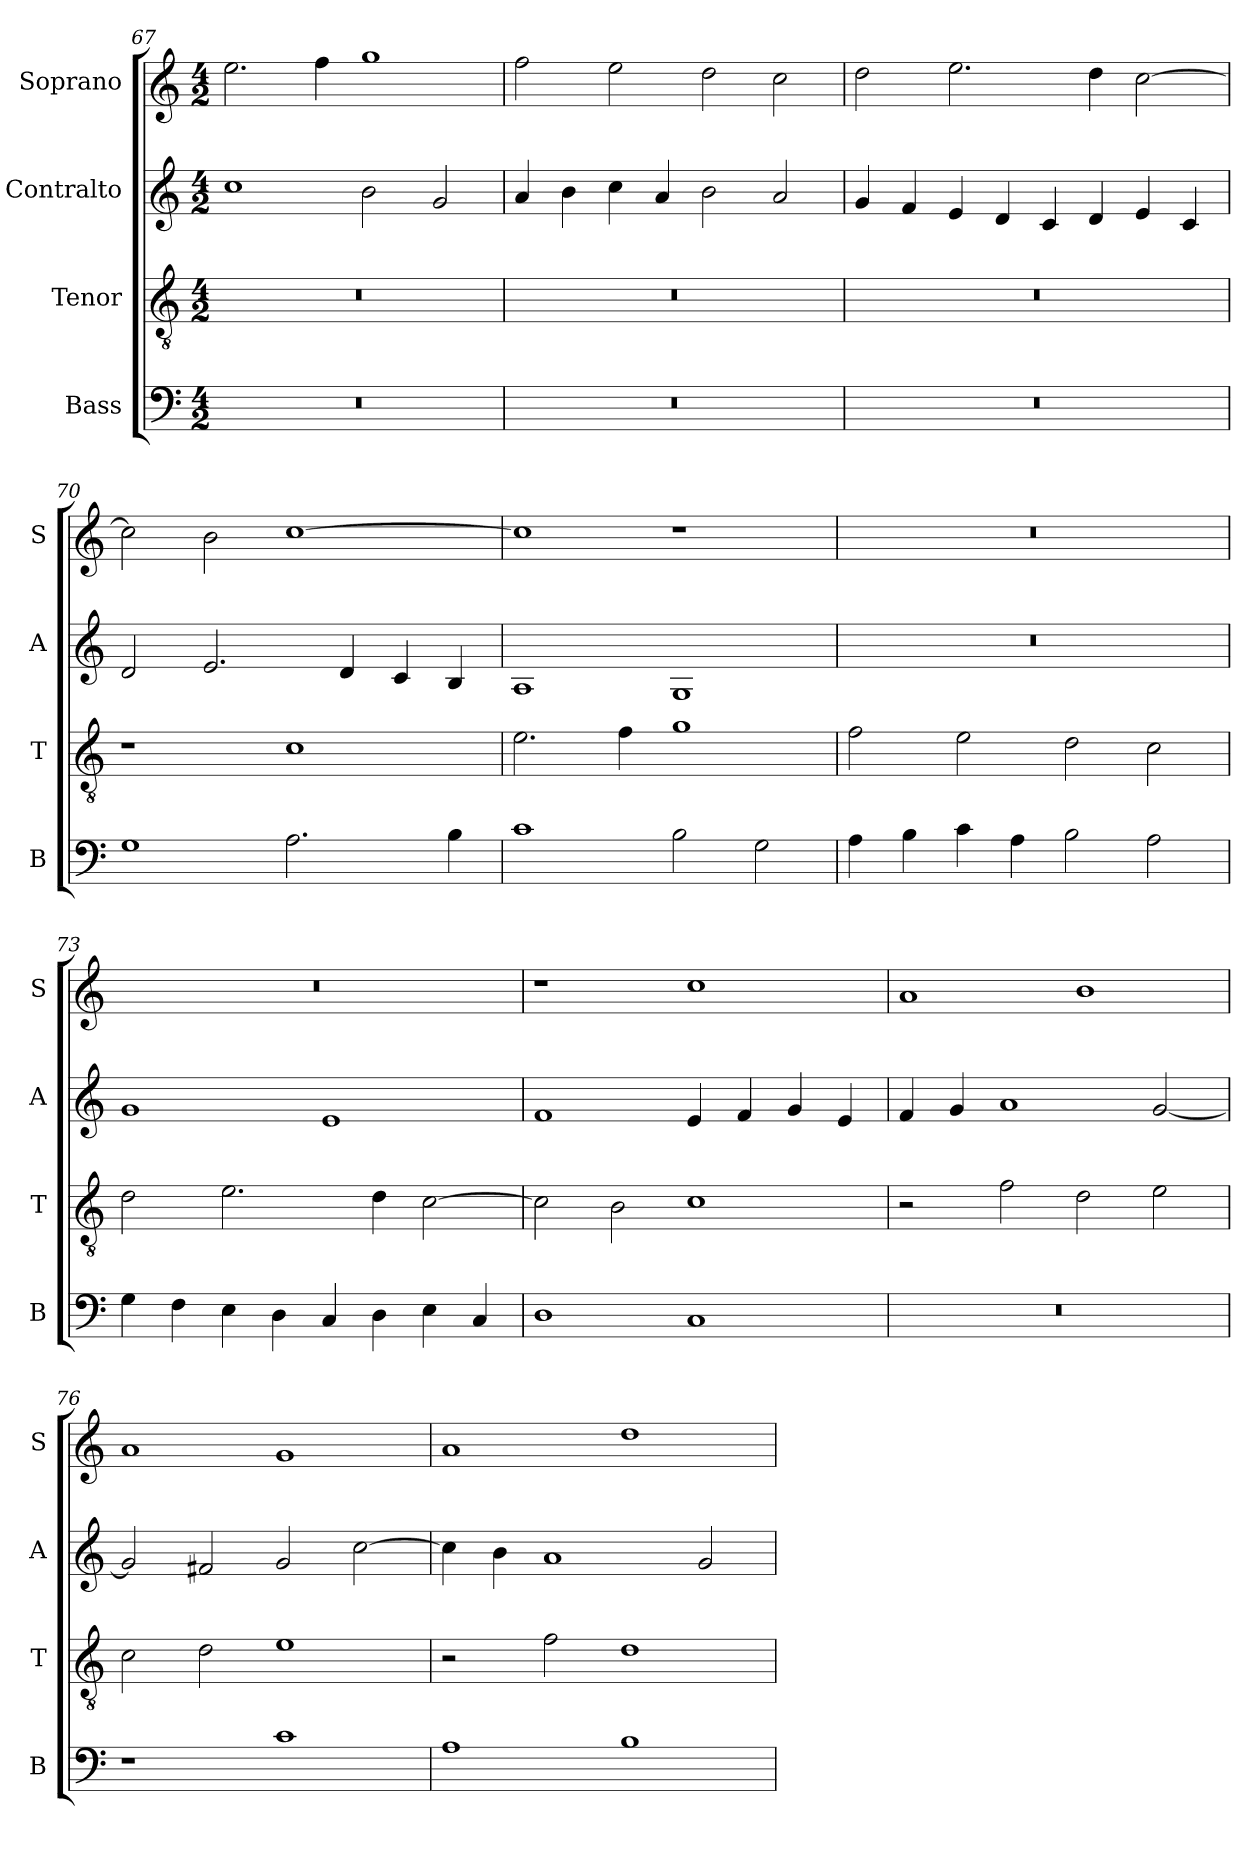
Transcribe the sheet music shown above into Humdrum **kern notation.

**kern	**kern	**kern	**kern
*part4	*part3	*part2	*part1
*staff4	*staff3	*staff2	*staff1
*I"Bass	*I"Tenor	*I"Contralto	*I"Soprano
*I'B	*I'T	*I'A	*I'S
*clefF4	*clefGv2	*clefG2	*clefG2
*k[]	*k[]	*k[]	*k[]
*C:ion	*C:ion	*C:ion	*C:ion
*M4/2	*M4/2	*M4/2	*M4/2
=67	=67	=67	=67
0r	0r	1cc	2.ee
.	.	.	4ff
.	.	2b	1gg
.	.	2g	.
=68	=68	=68	=68
0r	0r	4a	2ff
.	.	4b	.
.	.	4cc	2ee
.	.	4a	.
.	.	2b	2dd
.	.	2a	2cc
=69	=69	=69	=69
0r	0r	4g	2dd
.	.	4f	.
.	.	4e	2.ee
.	.	4d	.
.	.	4c	.
.	.	4d	4dd
.	.	4e	[2cc
.	.	4c	.
=70	=70	=70	=70
1G	1r	2d	2cc]
.	.	2.e	2b
2.A	1c	.	[1cc
.	.	4d	.
.	.	4c	.
4B	.	4B	.
=71	=71	=71	=71
1c	2.e	1A	1cc]
.	4f	.	.
2B	1g	1G	1r
2G	.	.	.
=72	=72	=72	=72
4A	2f	0r	0r
4B	.	.	.
4c	2e	.	.
4A	.	.	.
2B	2d	.	.
2A	2c	.	.
=73	=73	=73	=73
4G	2d	1g	0r
4F	.	.	.
4E	2.e	.	.
4D	.	.	.
4C	.	1e	.
4D	4d	.	.
4E	[2c	.	.
4C	.	.	.
=74	=74	=74	=74
1D	2c]	1f	1r
.	2B	.	.
1C	1c	4e	1cc
.	.	4f	.
.	.	4g	.
.	.	4e	.
=75	=75	=75	=75
0r	2r	4f	1a
.	.	4g	.
.	2f	1a	.
.	2d	.	1b
.	2e	[2g	.
=76	=76	=76	=76
1r	2c	2g]	1a
.	2d	2f#X	.
1c	1e	2g	1g
.	.	[2cc	.
=77	=77	=77	=77
1A	2r	4cc]	1a
.	.	4b	.
.	2f	1a	.
1B	1d	.	1dd
.	.	2g	.
=	=	=	=
*-	*-	*-	*-
